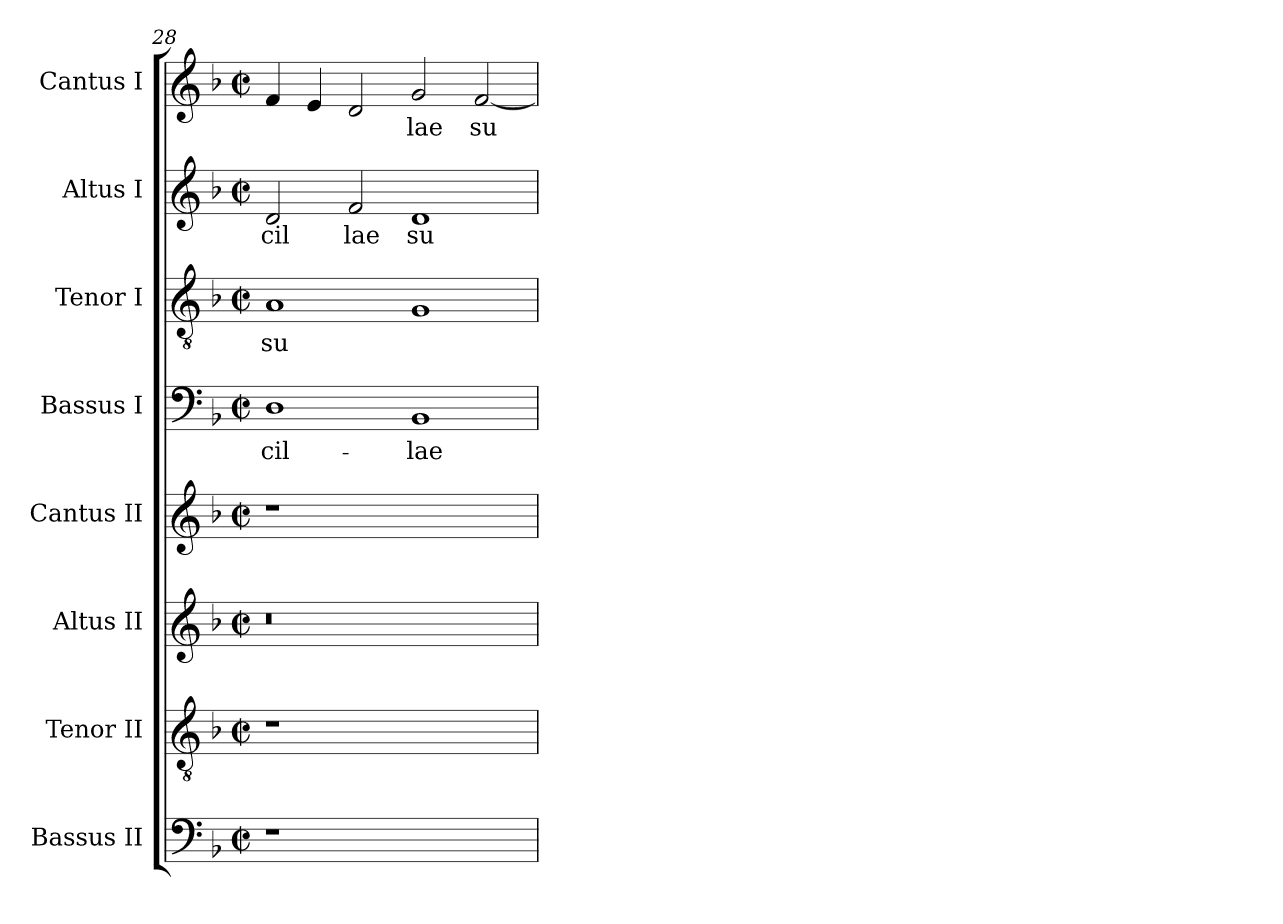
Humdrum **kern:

**kern	**kern	**kern	**kern	**kern	**text	**kern	**text	**kern	**text	**kern	**text
*part8	*part7	*part6	*part5	*part4	*part4	*part3	*part3	*part2	*part2	*part1	*part1
*staff8	*staff7	*staff6	*staff5	*staff4	*staff4	*staff3	*staff3	*staff2	*staff2	*staff1	*staff1
*I"Bassus II	*I"Tenor II	*I"Altus II	*I"Cantus II	*I"Bassus I	*	*I"Tenor I	*	*I"Altus I	*	*I"Cantus I	*
*clefF4	*clefGv2	*clefG2	*clefG2	*clefF4	*	*clefGv2	*	*clefG2	*	*clefG2	*
*k[b-]	*k[b-]	*k[b-]	*k[b-]	*k[b-]	*	*k[b-]	*	*k[b-]	*	*k[b-]	*
*F:	*F:	*F:	*F:	*F:	*	*F:	*	*F:	*	*F:	*
*M2/2	*M2/2	*M2/2	*M2/2	*M2/2	*	*M2/2	*	*M2/2	*	*M2/2	*
*met(c|)	*met(c|)	*met(c|)	*met(c|)	*met(c|)	*	*met(c|)	*	*met(c|)	*	*met(c|)	*
=28	=28	=28	=28	=28	=28	=28	=28	=28	=28	=28	=28
!	!	!	!	!	!LO:LY:b:cj	!	!LO:LY:b:cj	!	!LO:LY:b:cj	!	!LO:LY:b:cj
1r	1r	0r	1r	1D	-cil-	1A	su-	2d/	cil	4f/	.
!	!	!	!	!	!	!	!	!	!	!	!LO:LY:b:cj
.	.	.	.	.	.	.	.	.	.	4e/	.
!	!	!	!	!	!	!	!	!	!LO:LY:b:cj	!	!LO:LY:b:cj
.	.	.	.	.	.	.	.	2f/	lae	2d/	.
!	!	!	!	!	!LO:LY:b:cj	!	!LO:LY:b:cj	!	!LO:LY:b:cj	!	!LO:LY:b:cj
1ryy	1ryy	.	1ryy	1BB-	-lae	1G	--	1d	su	2g/	lae
!	!	!	!	!	!	!	!	!	!	!	!LO:LY:b:cj
.	.	.	.	.	.	.	.	.	.	[<2f/	su
=	=	=	=	=	=	=	=	=	=	=	=
*-	*-	*-	*-	*-	*-	*-	*-	*-	*-	*-	*-
